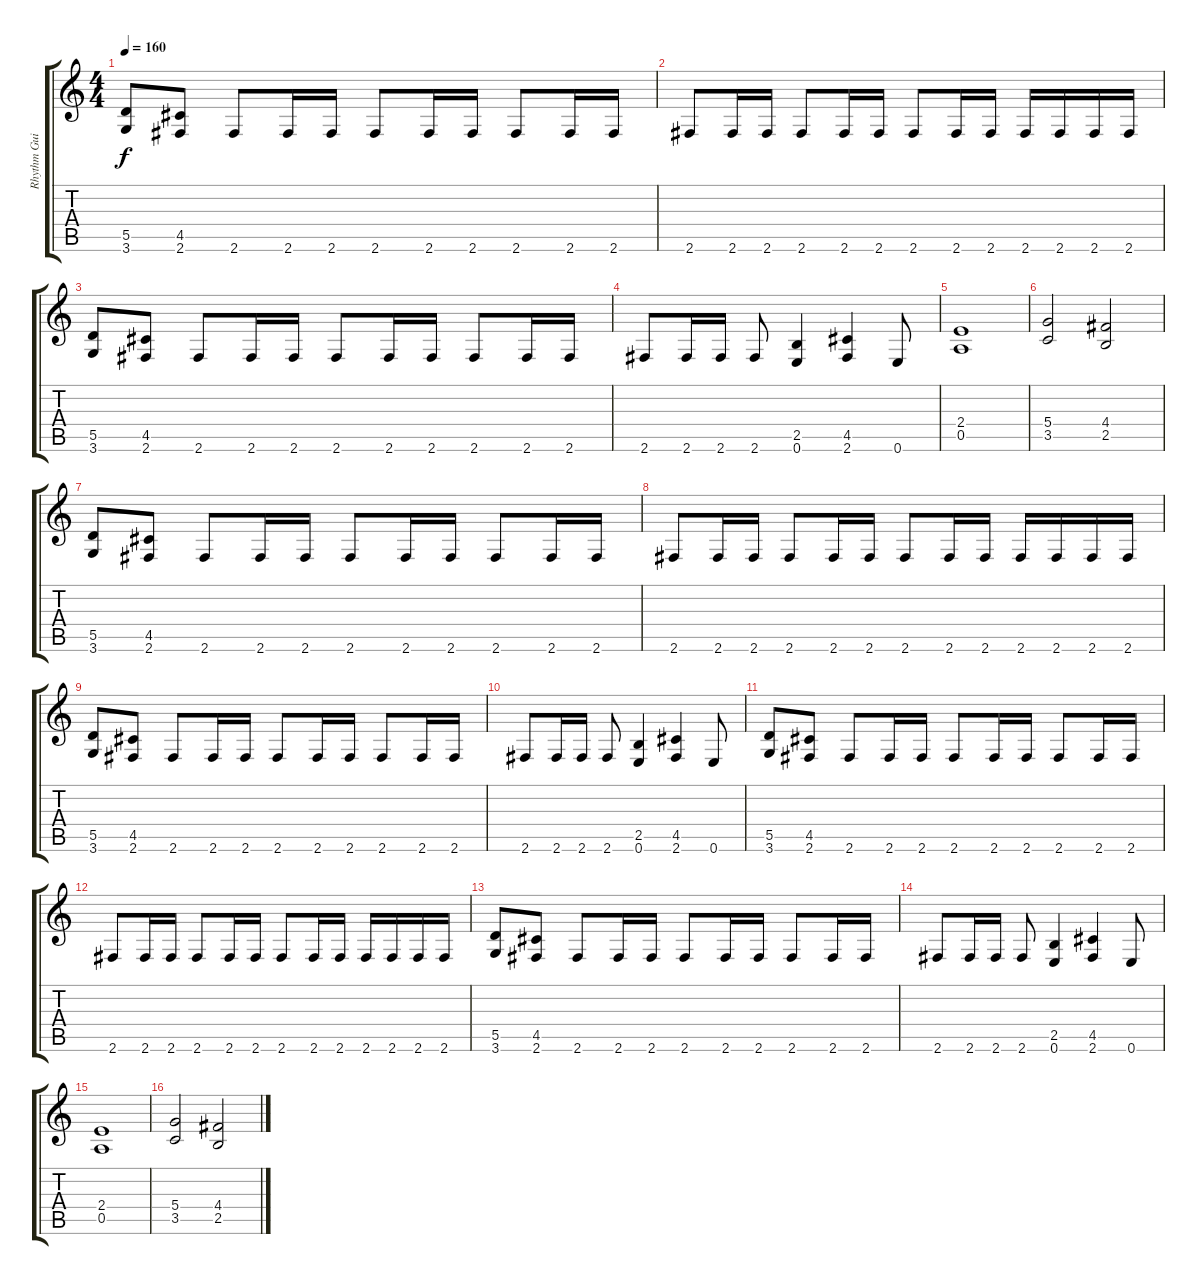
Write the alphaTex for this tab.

\track ("Rhythm Guitar" "Rhythm Gui") {instrument distortionguitar}
\staff {score tabs}
\tuning (E4 B3 G3 D3 A2 E2) {hide}
\ts (4 4)
\tempo 160
\clef g2
\ks c
(5.5 3.6).8{dy f} (4.5 2.6).8 2.6.8 2.6.16 2.6.16 2.6.8 2.6.16 2.6.16 2.6.8 2.6.16 2.6.16 |
2.6.8 2.6.16 2.6.16 2.6.8 2.6.16 2.6.16 2.6.8 2.6.16 2.6.16 2.6.16 2.6.16 2.6.16 2.6.16 |
(5.5 3.6).8 (4.5 2.6).8 2.6.8 2.6.16 2.6.16 2.6.8 2.6.16 2.6.16 2.6.8 2.6.16 2.6.16 |
2.6.8 2.6.16 2.6.16 2.6.8 (2.5 0.6).4 (4.5 2.6).4 0.6.8 |
(2.4 0.5).1 |
(5.4 3.5).2 (4.4 2.5).2 |
(5.5 3.6).8 (4.5 2.6).8 2.6.8 2.6.16 2.6.16 2.6.8 2.6.16 2.6.16 2.6.8 2.6.16 2.6.16 |
2.6.8 2.6.16 2.6.16 2.6.8 2.6.16 2.6.16 2.6.8 2.6.16 2.6.16 2.6.16 2.6.16 2.6.16 2.6.16 |
(5.5 3.6).8 (4.5 2.6).8 2.6.8 2.6.16 2.6.16 2.6.8 2.6.16 2.6.16 2.6.8 2.6.16 2.6.16 |
2.6.8 2.6.16 2.6.16 2.6.8 (2.5 0.6).4 (4.5 2.6).4 0.6.8 |
(5.5 3.6).8 (4.5 2.6).8 2.6.8 2.6.16 2.6.16 2.6.8 2.6.16 2.6.16 2.6.8 2.6.16 2.6.16 |
2.6.8 2.6.16 2.6.16 2.6.8 2.6.16 2.6.16 2.6.8 2.6.16 2.6.16 2.6.16 2.6.16 2.6.16 2.6.16 |
(5.5 3.6).8 (4.5 2.6).8 2.6.8 2.6.16 2.6.16 2.6.8 2.6.16 2.6.16 2.6.8 2.6.16 2.6.16 |
2.6.8 2.6.16 2.6.16 2.6.8 (2.5 0.6).4 (4.5 2.6).4 0.6.8 |
(2.4 0.5).1 |
(5.4 3.5).2 (4.4 2.5).2
